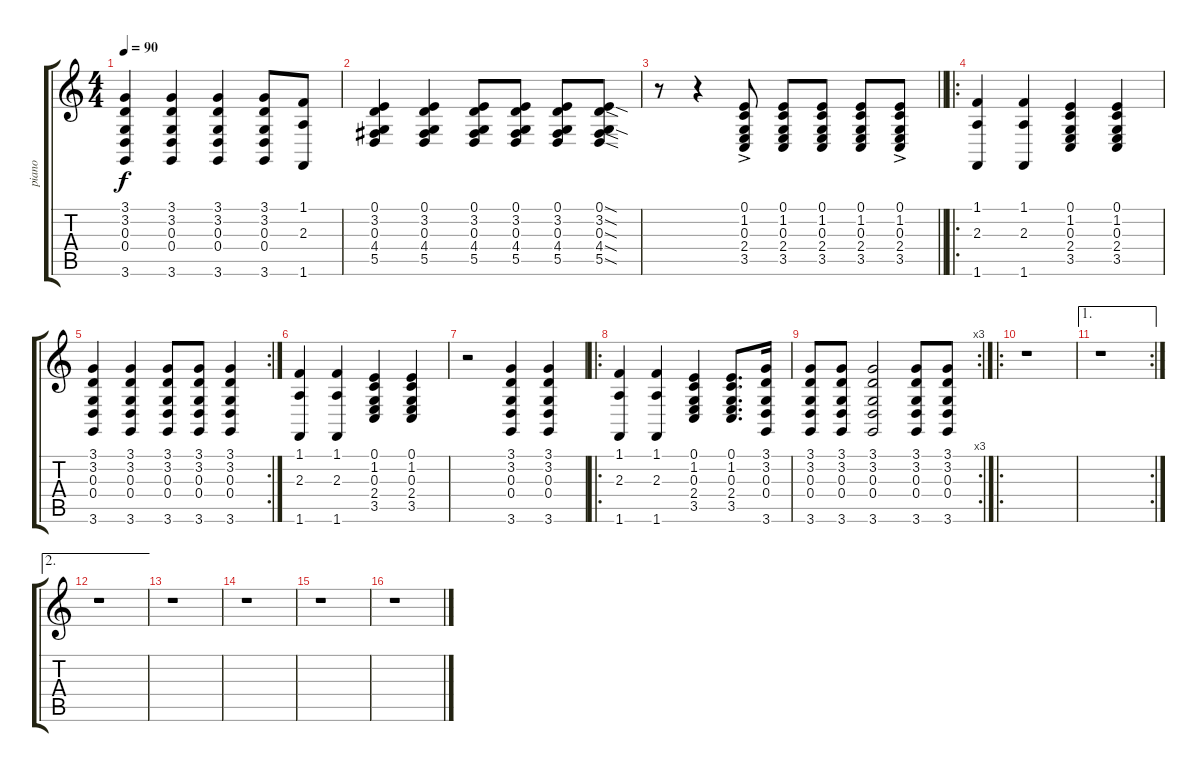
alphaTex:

\track ("piano" "piano") {instrument acousticgrandpiano}
\staff {score tabs}
\tuning (E4 B3 G3 D3 A2 E2) {hide}
\ts (4 4)
\tempo 90
\clef g2
\ks c
(3.1 3.2 0.3 0.4 3.6).4{dy f} (3.1 3.2 0.3 0.4 3.6).4 (3.1 3.2 0.3 0.4 3.6).4 (3.1 3.2 0.3 0.4 3.6).8 (1.1 2.3 1.6).8 |
(0.1 3.2 0.3 4.4 5.5).4 (0.1 3.2 0.3 4.4 5.5).4 (0.1 3.2 0.3 4.4 5.5).8 (0.1 3.2 0.3 4.4 5.5).8 (0.1 3.2 0.3 4.4 5.5).8 (0.1{sod} 3.2{sod} 0.3{sod} 4.4{sod} 5.5{sod}).8 |
\barLineRight lightlight
r.8 r.4 (0.1{ac} 1.2{ac} 0.3{ac} 2.4{ac} 3.5{ac}).8 (0.1 1.2 0.3 2.4 3.5).8 (0.1 1.2 0.3 2.4 3.5).8 (0.1 1.2 0.3 2.4 3.5).8 (0.1{ac} 1.2{ac} 0.3{ac} 2.4{ac} 3.5{ac}).8 |
\ro
(1.1 2.3 1.6).4 (1.1 2.3 1.6).4 (0.1 1.2 0.3 2.4 3.5).4 (0.1 1.2 0.3 2.4 3.5).4 |
\rc 2
(3.1 3.2 0.3 0.4 3.6).4 (3.1 3.2 0.3 0.4 3.6).4 (3.1 3.2 0.3 0.4 3.6).8 (3.1 3.2 0.3 0.4 3.6).8 (3.1 3.2 0.3 0.4 3.6).4 |
(1.1 2.3 1.6).4 (1.1 2.3 1.6).4 (0.1 1.2 0.3 2.4 3.5).4 (0.1 1.2 0.3 2.4 3.5).4 |
r.2 (3.1 3.2 0.3 0.4 3.6).4 (3.1 3.2 0.3 0.4 3.6).4 |
\ro
(1.1 2.3 1.6).4 (1.1 2.3 1.6).4 (0.1 1.2 0.3 2.4 3.5).4 (0.1 1.2 0.3 2.4 3.5).8{d} (3.1 3.2 0.3 0.4 3.6).16 |
\rc 3
(3.1 3.2 0.3 0.4 3.6).8 (3.1 3.2 0.3 0.4 3.6).8 (3.1 3.2 0.3 0.4 3.6).2 (3.1 3.2 0.3 0.4 3.6).8 (3.1 3.2 0.3 0.4 3.6).8 |
\ro
r.1 |
\ae 1
\rc 2
r.1 |
\ae 2
r.1 |
r.1 |
r.1 |
r.1 |
r.1
